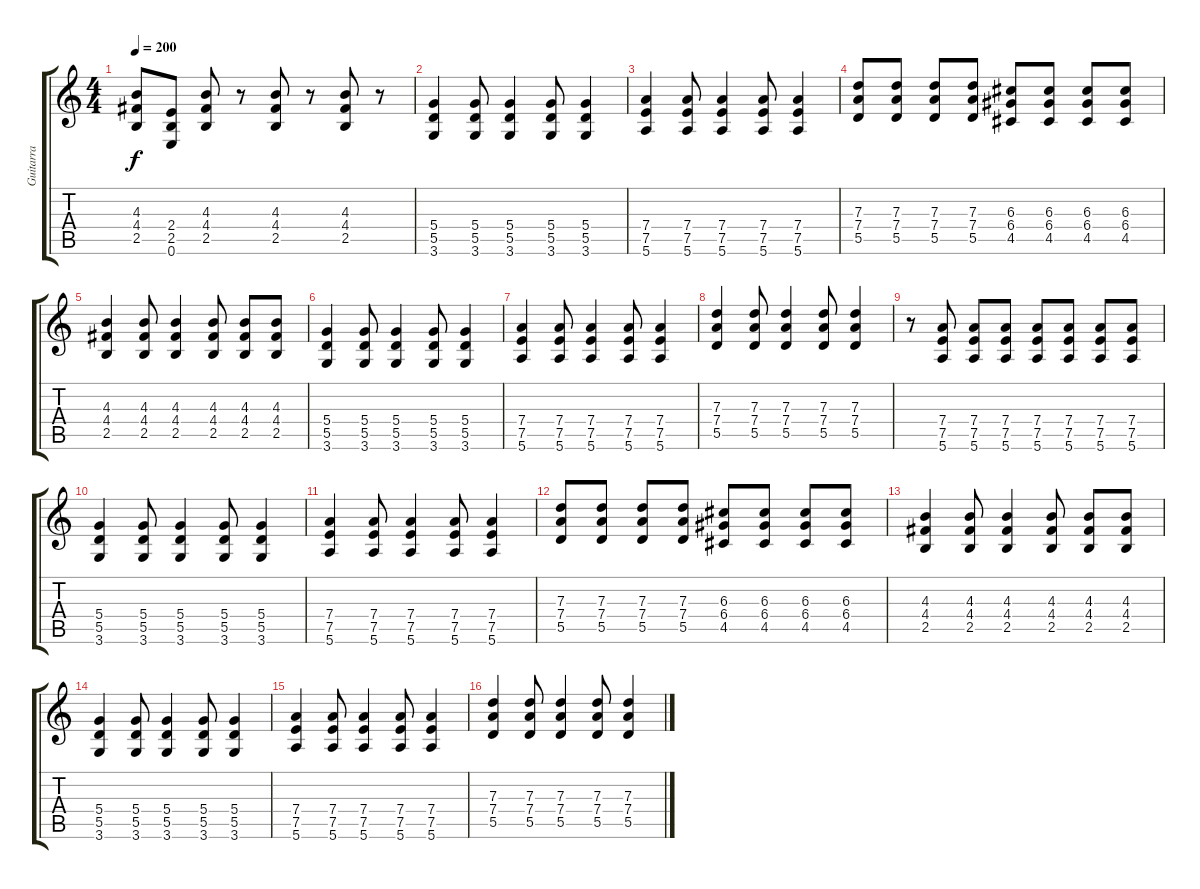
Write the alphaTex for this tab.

\track ("Guitarra" "Guitarra") {instrument distortionguitar}
\staff {score tabs}
\tuning (E4 B3 G3 D3 A2 E2) {hide}
\ts (4 4)
\tempo 200
\clef g2
\ks c
(4.3{t} 4.4{t} 2.5{t}).8{dy f} (2.4 2.5 0.6).8 (4.3 4.4 2.5).8 r.8 (4.3 4.4 2.5).8 r.8 (4.3 4.4 2.5).8 r.8 |
(5.4 5.5 3.6).4 (5.4 5.5 3.6).8 (5.4 5.5 3.6).4 (5.4 5.5 3.6).8 (5.4 5.5 3.6).4 |
(7.4 7.5 5.6).4 (7.4 7.5 5.6).8 (7.4 7.5 5.6).4 (7.4 7.5 5.6).8 (7.4 7.5 5.6).4 |
(7.3 7.4 5.5).8 (7.3 7.4 5.5).8 (7.3 7.4 5.5).8 (7.3 7.4 5.5).8 (6.3 6.4 4.5).8 (6.3 6.4 4.5).8 (6.3 6.4 4.5).8 (6.3 6.4 4.5).8 |
(4.3 4.4 2.5).4 (4.3 4.4 2.5).8 (4.3 4.4 2.5).4 (4.3 4.4 2.5).8 (4.3 4.4 2.5).8 (4.3 4.4 2.5).8 |
(5.4 5.5 3.6).4 (5.4 5.5 3.6).8 (5.4 5.5 3.6).4 (5.4 5.5 3.6).8 (5.4 5.5 3.6).4 |
(7.4 7.5 5.6).4 (7.4 7.5 5.6).8 (7.4 7.5 5.6).4 (7.4 7.5 5.6).8 (7.4 7.5 5.6).4 |
(7.3 7.4 5.5).4 (7.3 7.4 5.5).8 (7.3 7.4 5.5).4 (7.3 7.4 5.5).8 (7.3 7.4 5.5).4 |
r.8 (7.4 7.5 5.6).8 (7.4 7.5 5.6).8 (7.4 7.5 5.6).8 (7.4 7.5 5.6).8 (7.4 7.5 5.6).8 (7.4 7.5 5.6).8 (7.4 7.5 5.6).8 |
(5.4 5.5 3.6).4 (5.4 5.5 3.6).8 (5.4 5.5 3.6).4 (5.4 5.5 3.6).8 (5.4 5.5 3.6).4 |
(7.4 7.5 5.6).4 (7.4 7.5 5.6).8 (7.4 7.5 5.6).4 (7.4 7.5 5.6).8 (7.4 7.5 5.6).4 |
(7.3 7.4 5.5).8 (7.3 7.4 5.5).8 (7.3 7.4 5.5).8 (7.3 7.4 5.5).8 (6.3 6.4 4.5).8 (6.3 6.4 4.5).8 (6.3 6.4 4.5).8 (6.3 6.4 4.5).8 |
(4.3 4.4 2.5).4 (4.3 4.4 2.5).8 (4.3 4.4 2.5).4 (4.3 4.4 2.5).8 (4.3 4.4 2.5).8 (4.3 4.4 2.5).8 |
(5.4 5.5 3.6).4 (5.4 5.5 3.6).8 (5.4 5.5 3.6).4 (5.4 5.5 3.6).8 (5.4 5.5 3.6).4 |
(7.4 7.5 5.6).4 (7.4 7.5 5.6).8 (7.4 7.5 5.6).4 (7.4 7.5 5.6).8 (7.4 7.5 5.6).4 |
(7.3 7.4 5.5).4 (7.3 7.4 5.5).8 (7.3 7.4 5.5).4 (7.3 7.4 5.5).8 (7.3 7.4 5.5).4
